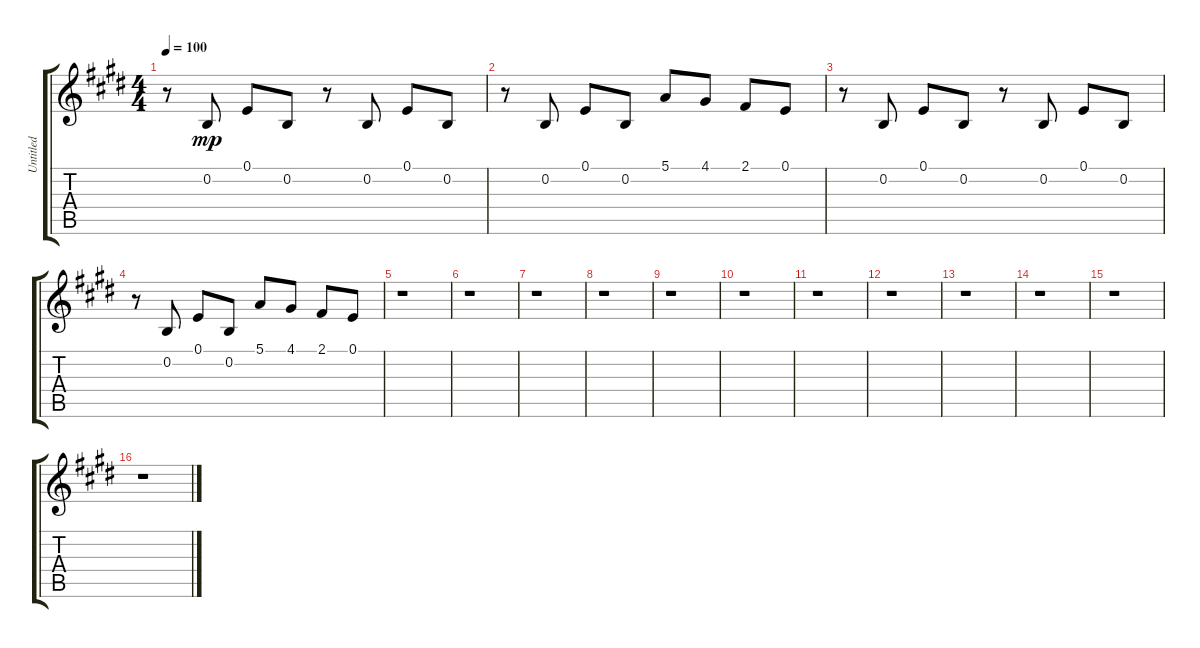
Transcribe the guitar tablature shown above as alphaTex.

\track ("Untitled" "Untitled") {instrument voiceoohs}
\staff {score tabs}
\tuning (E4 B3 G3 D3 A2 E2) {hide}
\ts (4 4)
\tempo 100
\clef g2
\ks e
r.8{dy mp} 0.2.8 0.1.8 0.2.8 r.8 0.2.8 0.1.8 0.2.8 |
\ks c#minor
r.8 0.2.8 0.1.8 0.2.8 5.1.8 4.1.8 2.1.8 0.1.8 |
\ks e
r.8 0.2.8 0.1.8 0.2.8 r.8 0.2.8 0.1.8 0.2.8 |
\ks c#minor
r.8 0.2.8 0.1.8 0.2.8 5.1.8 4.1.8 2.1.8 0.1.8 |
\ks e
r.1 |
\ks c#minor
r.1 |
\ks e
r.1 |
\ks c#minor
r.1 |
\ks e
r.1 |
\ks c#minor
r.1 |
r.1 |
r.1 |
\ks e
r.1 |
\ks c#minor
r.1 |
r.1 |
r.1
